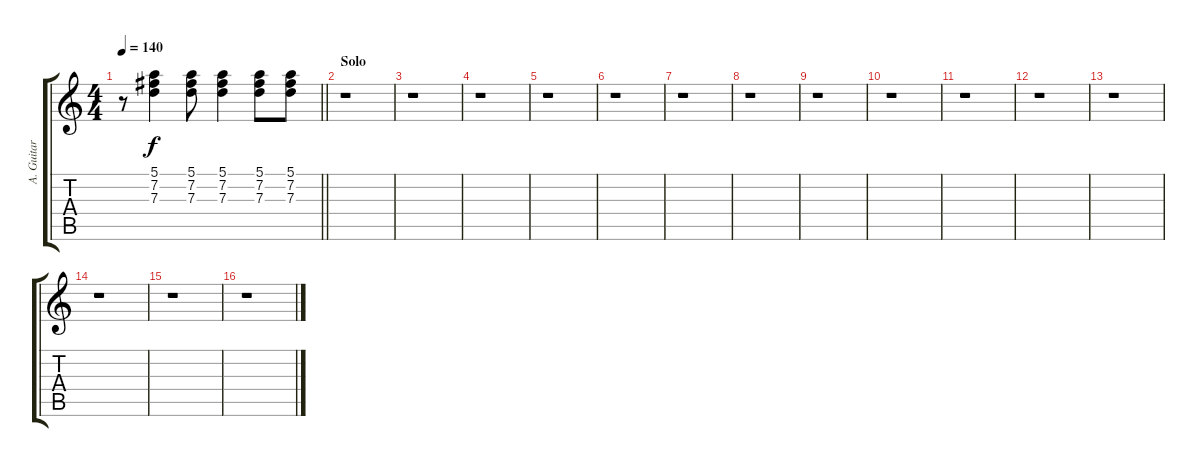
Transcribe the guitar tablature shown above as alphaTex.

\track ("A. Guitar III" "A. Guitar ") {instrument acousticguitarnylon}
\staff {score tabs}
\tuning (E4 B3 G3 D3 A2 E2) {hide}
\ts (4 4)
\tempo 140
\clef g2
\barLineRight lightlight
\ks c
r.8{dy f} (5.1 7.2 7.3).4 (5.1 7.2 7.3).8 (5.1 7.2 7.3).4 (5.1 7.2 7.3).8 (5.1 7.2 7.3).8 |
\section ("" "Solo")
r.1 |
r.1 |
r.1 |
r.1 |
r.1 |
r.1 |
r.1 |
r.1 |
r.1 |
r.1 |
r.1 |
r.1 |
r.1 |
r.1 |
r.1
